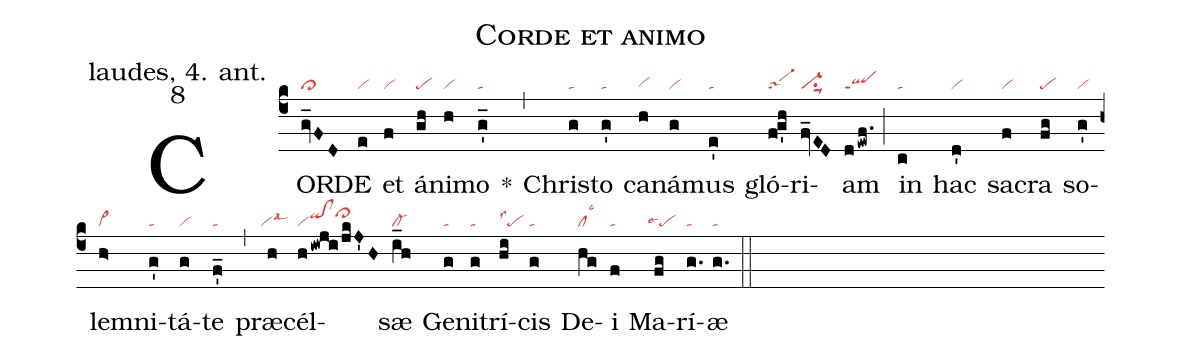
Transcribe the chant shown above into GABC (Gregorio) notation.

name: Corde et animo;
office-part: laudes, 4. ant.;
mode: 8;
nabc-lines: 1;
%%
(c4)
COR(gv_FD|cl>)DE(e|vi) et(f|vi) á(gh|pe)ni(h|vi)mo(g_'|ta) *(,)
Chris(g|ta)to(g'|ta) ca(h|vihg)ná(g|vi)mus(e'|ta) gló(f!g'h|sa-1)ri(fv_ED|vi-su1suu1)am(dewf.|qlppt1) (;)
in(c|ta) hac(d'|vi) sac(f|vi)ra(fg|pe) so(g'|vi)lem(h>|vi>)ni(g'|ta)tá(g|vi)te(f_'|ta) (,)
præ(h|``vilsal3)cél(hiwji/jkJ'H|viqihi!clhicl>hj)sæ(i_h|cl-)
Ge(g|ta)ni(g|ta)trí(hi|pelss1)cis(g|ta) De(hg|cllsc3)i(f|ta) Ma(fg|``pelse4)rí(g.|ta)æ(g.|ta) (::)
